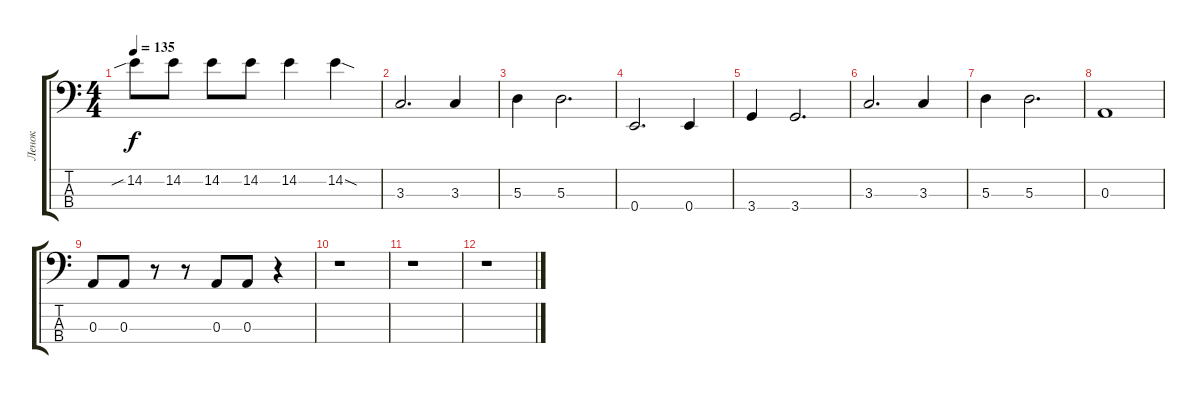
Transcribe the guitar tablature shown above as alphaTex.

\track ("Ленок" "Ленок") {instrument electricbassfinger}
\staff {score tabs}
\tuning (G2 D2 A1 E1) {hide}
\ts (4 4)
\tempo 135
\clef f4
\ks c
14.2{sib}.8{dy f} 14.2.8 14.2.8 14.2.8 14.2.4 14.2{sod}.4 |
3.3.2{d} 3.3.4 |
5.3.4 5.3.2{d} |
0.4.2{d} 0.4.4 |
3.4.4 3.4.2{d} |
3.3.2{d} 3.3.4 |
5.3.4 5.3.2{d} |
0.3.1 |
0.3.8 0.3.8 r.8 r.8 0.3.8 0.3.8 r.4 |
r.1 |
r.1 |
r.1
